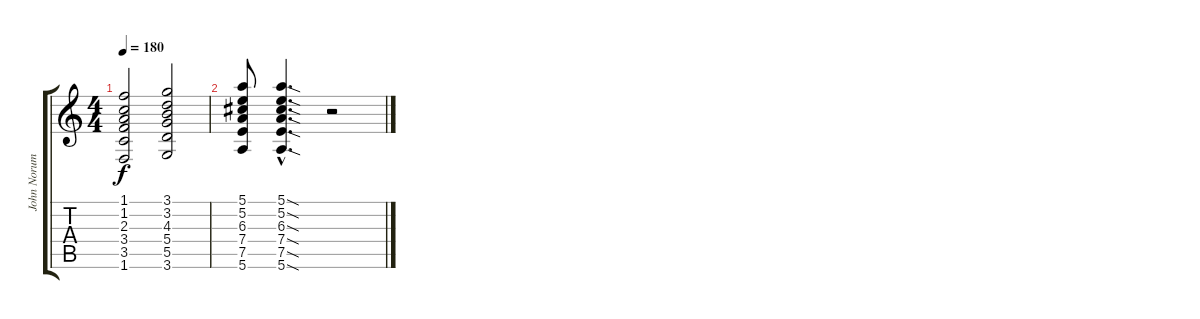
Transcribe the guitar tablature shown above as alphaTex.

\track ("John Norum Gtr 1" "John Norum") {instrument distortionguitar}
\staff {score tabs}
\tuning (E4 B3 G3 D3 A2 E2) {hide}
\ts (4 4)
\tempo 180
\clef g2
\ks c
(1.1 1.2 2.3 3.4 3.5 1.6).2{dy f} (3.1 3.2 4.3 5.4 5.5 3.6).2 |
(5.1 5.2 6.3 7.4 7.5 5.6).8 (5.1{sod hac} 5.2{sod hac} 6.3{sod hac} 7.4{sod hac} 7.5{sod hac} 5.6{sod hac}).4{d} r.2
